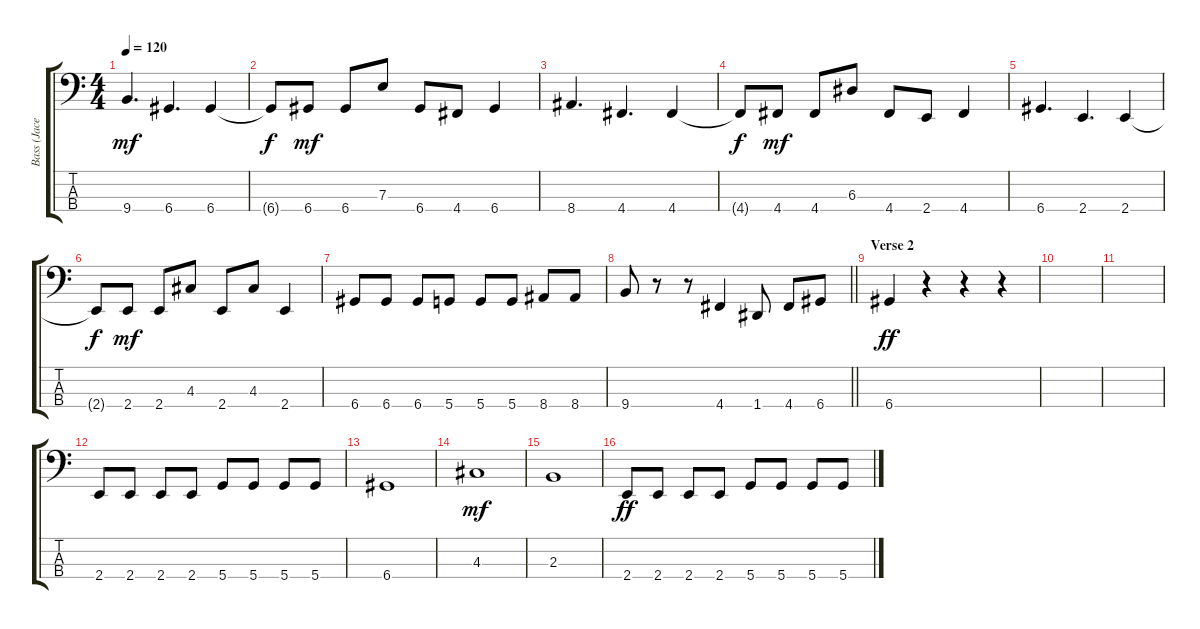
\track ("Bass (Jacey)" "Bass (Jace") {instrument electricbassfinger}
\staff {score tabs}
\tuning (G2 D2 A1 D1) {hide}
\ts (4 4)
\tempo 120
\clef f4
\ks c
9.4.4{d dy mf} 6.4.4{d} 6.4.4 |
6.4{t}.8{dy f} 6.4.8{dy mf} 6.4.8 7.3.8 6.4.8 4.4.8 6.4.4 |
8.4.4{d} 4.4.4{d} 4.4.4 |
4.4{t}.8{dy f} 4.4.8{dy mf} 4.4.8 6.3.8 4.4.8 2.4.8 4.4.4 |
6.4.4{d} 2.4.4{d} 2.4.4 |
2.4{t}.8{dy f} 2.4.8{dy mf} 2.4.8 4.3.8 2.4.8 4.3.8 2.4.4 |
6.4.8 6.4.8 6.4.8 5.4.8 5.4.8 5.4.8 8.4.8 8.4.8 |
\barLineRight lightlight
9.4.8 r.8 r.8 4.4.4 1.4.8 4.4.8 6.4.8 |
\section ("" "Verse 2")
6.4.4{dy ff} r.4 r.4 r.4 |
|
|
2.4.8 2.4.8 2.4.8 2.4.8 5.4.8 5.4.8 5.4.8 5.4.8 |
6.4.1 |
4.3.1{dy mf} |
2.3.1 |
2.4.8{dy ff} 2.4.8 2.4.8 2.4.8 5.4.8 5.4.8 5.4.8 5.4.8
